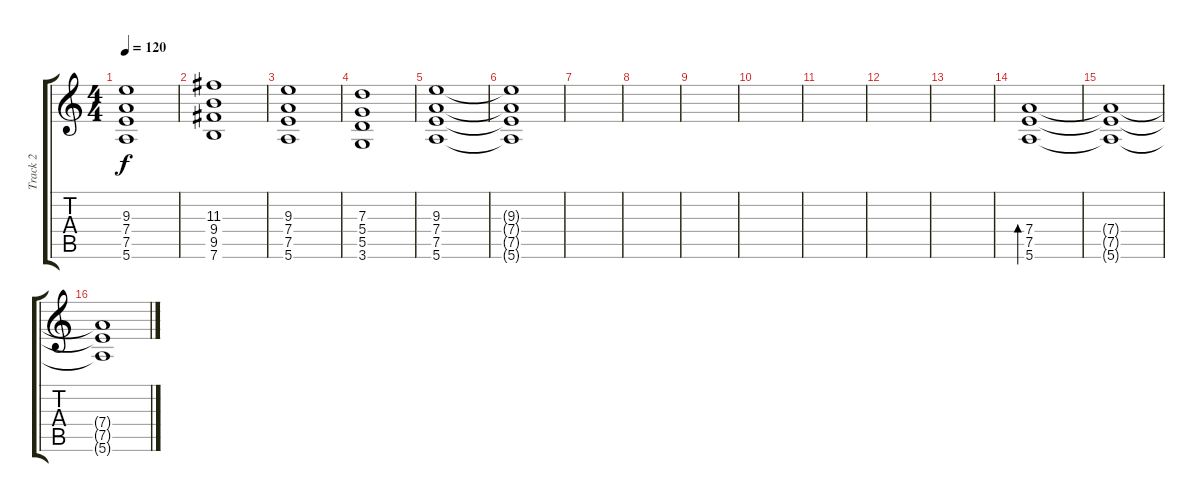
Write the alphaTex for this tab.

\track ("Track 2" "Track 2") {instrument overdrivenguitar}
\staff {score tabs}
\tuning (E4 B3 G3 D3 A2 E2) {hide}
\ts (4 4)
\tempo 120
\clef g2
\ks c
(9.3 7.4 7.5 5.6).1{dy f} |
(11.3 9.4 9.5 7.6).1 |
(9.3 7.4 7.5 5.6).1 |
(7.3 5.4 5.5 3.6).1 |
(9.3 7.4 7.5 5.6).1{volume 7} |
(9.3{t} 7.4{t} 7.5{t} 5.6{t}).1 |
|
|
|
|
|
|
|
(7.4 7.5 5.6).1{bd 480 volume 8} |
(7.4{t} 7.5{t} 5.6{t}).1 |
(7.4{t} 7.5{t} 5.6{t}).1{volume 7}
